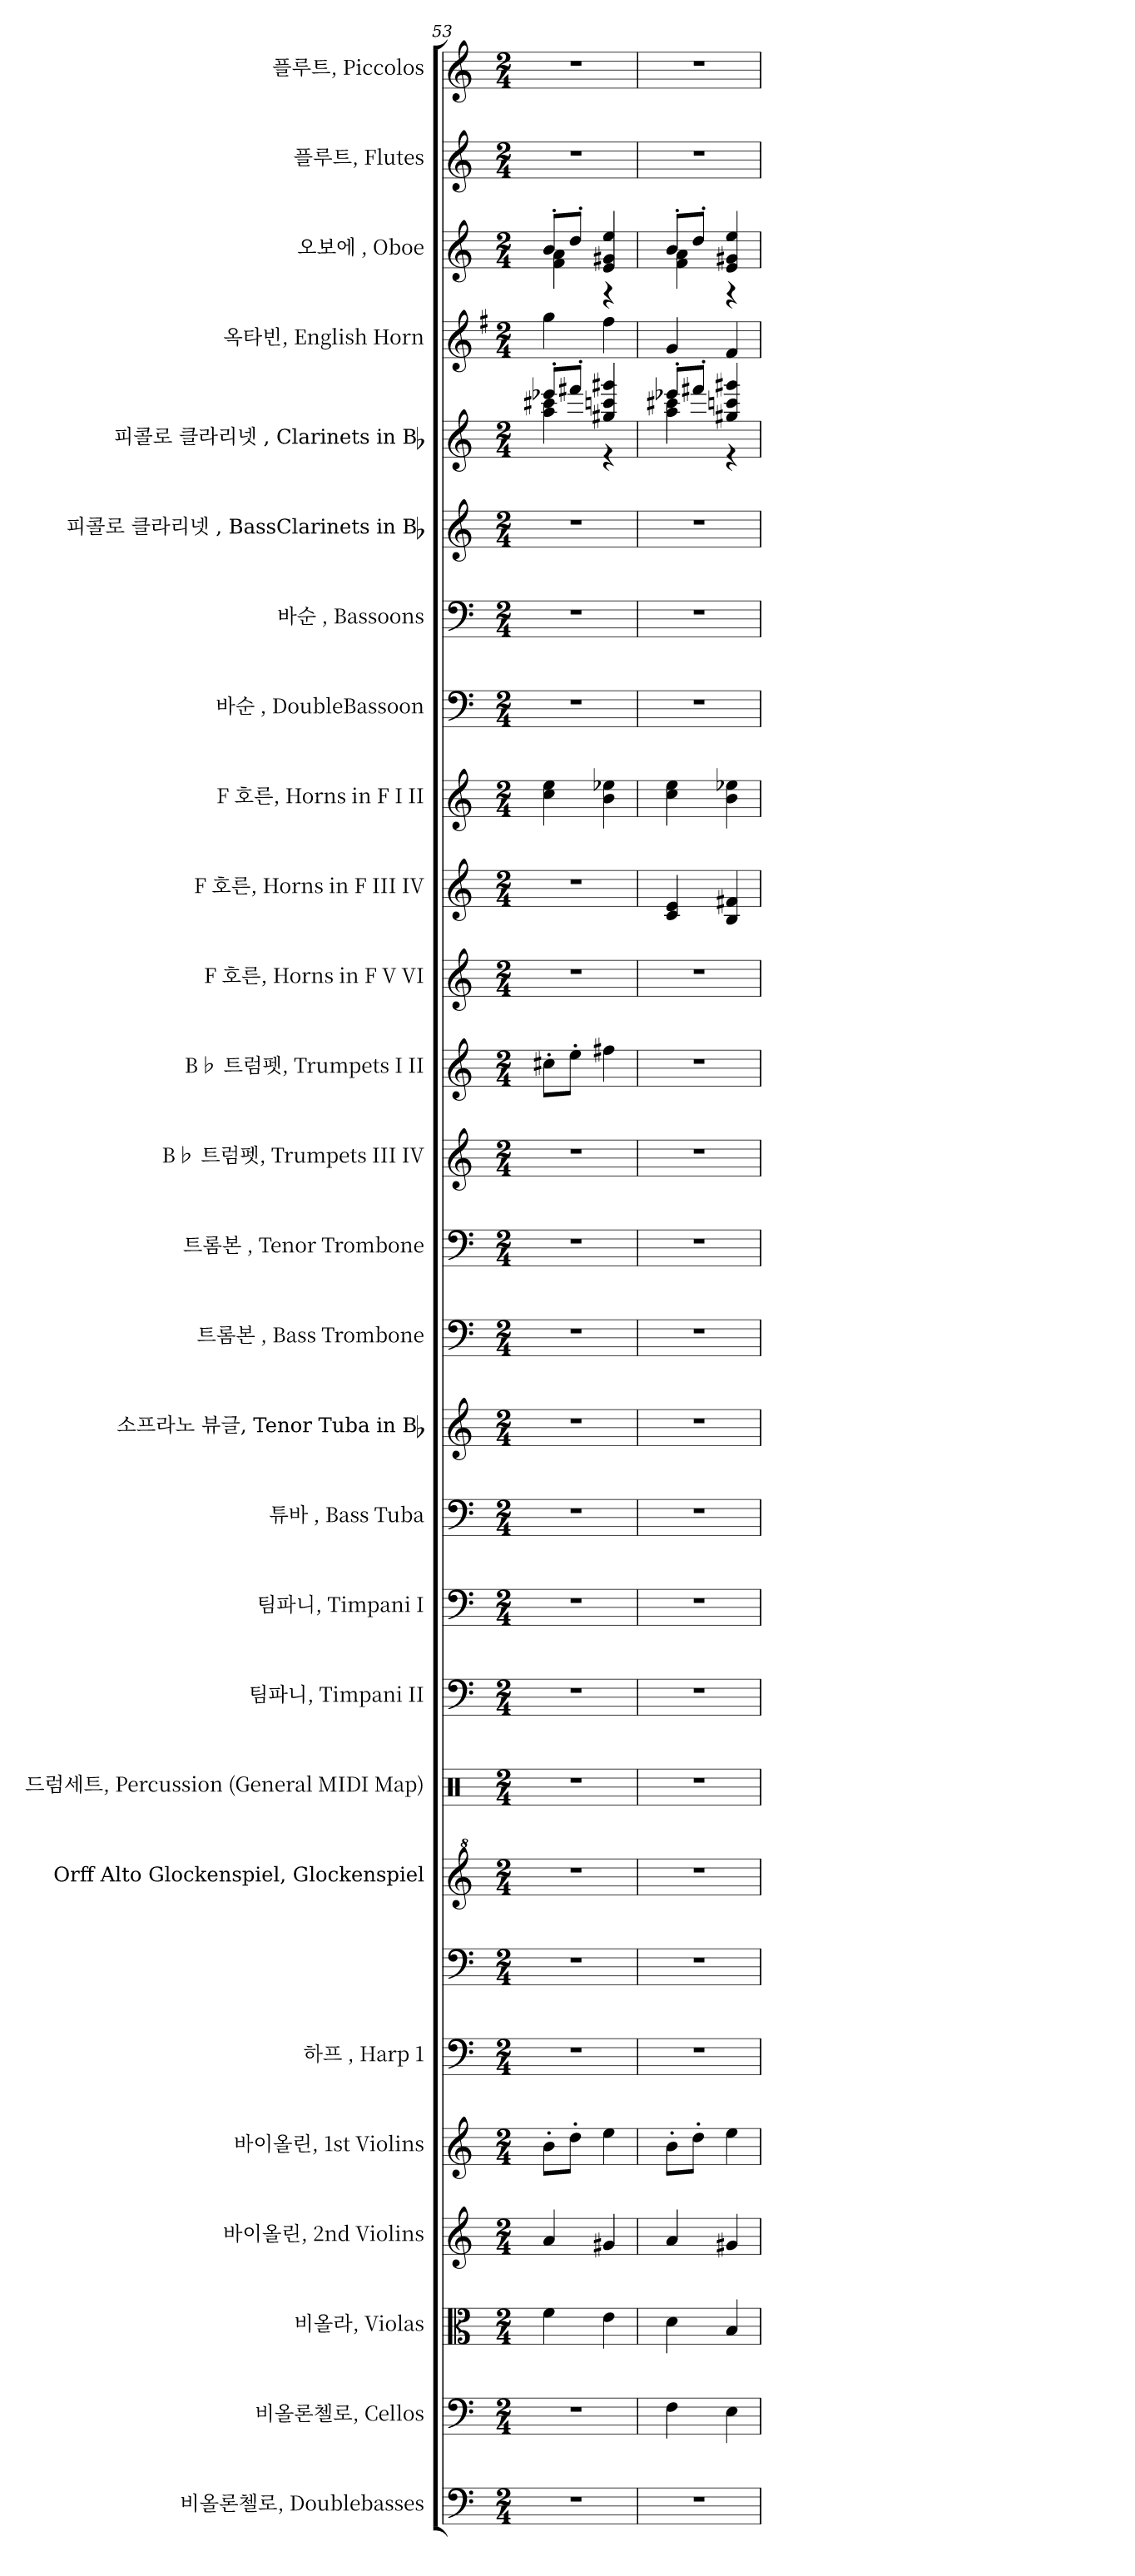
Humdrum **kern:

**kern	**kern	**kern	**kern	**kern	**kern	**kern	**kern	**kern	**kern	**kern	**kern	**kern	**kern	**kern	**kern	**kern	**kern	**kern	**kern	**kern	**kern	**kern	**kern	**kern	**kern	**kern	**kern
*part27	*part26	*part25	*part24	*part23	*part22	*part22	*part21	*part20	*part19	*part18	*part17	*part16	*part15	*part14	*part13	*part12	*part11	*part10	*part9	*part8	*part7	*part6	*part5	*part4	*part3	*part2	*part1
*staff28	*staff27	*staff26	*staff25	*staff24	*staff23	*staff22	*staff21	*staff20	*staff19	*staff18	*staff17	*staff16	*staff15	*staff14	*staff13	*staff12	*staff11	*staff10	*staff9	*staff8	*staff7	*staff6	*staff5	*staff4	*staff3	*staff2	*staff1
*I"비올론첼로, Doublebasses	*I"비올론첼로, Cellos	*I"비올라, Violas	*I"바이올린, 2nd Violins	*I"바이올린, 1st Violins	*I"하프 , Harp 1	*	*I"Orff Alto Glockenspiel, Glockenspiel	*I"드럼세트, Percussion (General MIDI Map)	*I"팀파니, Timpani II	*I"팀파니, Timpani I	*I"튜바 , Bass Tuba	*I"소프라노 뷰글, Tenor Tuba in Bb	*I"트롬본 , Bass Trombone	*I"트롬본 , Tenor Trombone	*I"B♭ 트럼펫, Trumpets III IV	*I"B♭ 트럼펫, Trumpets I II	*I"F 호른, Horns in F  V  VI	*I"F 호른, Horns in F III IV	*I"F 호른, Horns in F  I  II	*I"바순 , DoubleBassoon	*I"바순 , Bassoons	*I"피콜로 클라리넷 , BassClarinets in Bb	*I"피콜로 클라리넷 , Clarinets in Bb	*I"옥타빈, English Horn	*I"오보에 , Oboe	*I"플루트, Flutes	*I"플루트, Piccolos
*	*	*I'Vlas.	*I'Vlns.	*I'Vlns.	*I'Hrp.	*	*I'O. A. Glk.	*	*I'Timp.	*I'Timp.	*I'Tba.	*	*I'Tbn.	*I'Tbn.	*I'B♭ Tpt.	*I'B♭ Tpt.	*I'F Hn.	*I'F Hn.	*I'F Hn.	*	*I'Bsn.	*	*	*	*I'Ob.	*I'Fl.	*
*clefF4	*clefF4	*clefC3	*clefG2	*clefG2	*clefF4	*clefF4	*clefG^2	*clefX	*clefF4	*clefF4	*clefF4	*clefG2	*clefF4	*clefF4	*clefG2	*clefG2	*clefG2	*clefG2	*clefG2	*clefF4	*clefF4	*clefG2	*clefG2	*clefG2	*clefG2	*clefG2	*clefG2
*	*	*	*	*	*	*	*	*	*	*	*	*	*	*	*ITrd1c2	*ITrd1c2	*ITrd4c7	*ITrd4c7	*ITrd4c7	*	*	*ITrd-5c-8	*ITrd-5c-8	*ITrd4c7	*	*	*
*k[]	*k[]	*k[]	*k[]	*k[]	*k[]	*k[]	*k[]	*k[]	*k[]	*k[]	*k[]	*k[]	*k[]	*k[]	*k[b-e-]	*k[b-e-]	*k[b-]	*k[b-]	*k[b-]	*k[]	*k[]	*k[b-e-a-d-]	*k[b-e-a-d-]	*k[]	*k[]	*k[]	*k[]
*M2/4	*M2/4	*M2/4	*M2/4	*M2/4	*M2/4	*M2/4	*M2/4	*M2/4	*M2/4	*M2/4	*M2/4	*M2/4	*M2/4	*M2/4	*M2/4	*M2/4	*M2/4	*M2/4	*M2/4	*M2/4	*M2/4	*M2/4	*M2/4	*M2/4	*M2/4	*M2/4	*M2/4
=53	=53	=53	=53	=53	=53	=53	=53	=53	=53	=53	=53	=53	=53	=53	=53	=53	=53	=53	=53	=53	=53	=53	=53	=53	=53	=53	=53
*	*	*	*	*	*	*	*	*	*	*	*	*	*	*	*	*	*	*	*	*	*	*	*^	*	*^	*	*
2r	2r	4f\	4a/	8b'\L	2r	2r	2r	2r	2r	2r	2r	2r	2r	2r	2r	8bn'\L	2r	2r	4f\ 4a\	2r	2r	2r	8cccc-X'/L	4fff\ 4aaan\	4cc\	8b'/L	4f\ 4a\	2r	2r
.	.	.	.	8dd'\J	.	.	.	.	.	.	.	.	.	.	.	8dd'\J	.	.	.	.	.	.	8ddddn'/J	.	.	8dd'/J	.	.	.
.	.	4e\	4g#X/	4ee\	.	.	.	.	.	.	.	.	.	.	.	4een\	.	.	4e\ 4a-X\	.	.	.	4eeen/ 4aaa-X/ 4eeeen/	4r	4b\	4e/ 4g#X/ 4ee/	4r	.	.
=54	=54	=54	=54	=54	=54	=54	=54	=54	=54	=54	=54	=54	=54	=54	=54	=54	=54	=54	=54	=54	=54	=54	=54	=54	=54	=54	=54	=54	=54
2r	4F\	4d\	4a/	8b'\L	2r	2r	2r	2r	2r	2r	2r	2r	2r	2r	2r	2r	2r	4F/ 4A/	4f\ 4a\	2r	2r	2r	8cccc-X'/L	4fff\ 4aaan\	4c/	8b'/L	4f\ 4a\	2r	2r
.	.	.	.	8dd'\J	.	.	.	.	.	.	.	.	.	.	.	.	.	.	.	.	.	.	8ddddn'/J	.	.	8dd'/J	.	.	.
.	4E\	4B/	4g#X/	4ee\	.	.	.	.	.	.	.	.	.	.	.	.	.	4E/ 4Bn/	4e\ 4a-X\	.	.	.	4eeen/ 4aaa-X/ 4eeeen/	4r	4B/	4e/ 4g#X/ 4ee/	4r	.	.
*	*	*	*	*	*	*	*	*	*	*	*	*	*	*	*	*	*	*	*	*	*	*	*v	*v	*	*v	*v	*	*
=	=	=	=	=	=	=	=	=	=	=	=	=	=	=	=	=	=	=	=	=	=	=	=	=	=	=	=
*-	*-	*-	*-	*-	*-	*-	*-	*-	*-	*-	*-	*-	*-	*-	*-	*-	*-	*-	*-	*-	*-	*-	*-	*-	*-	*-	*-
